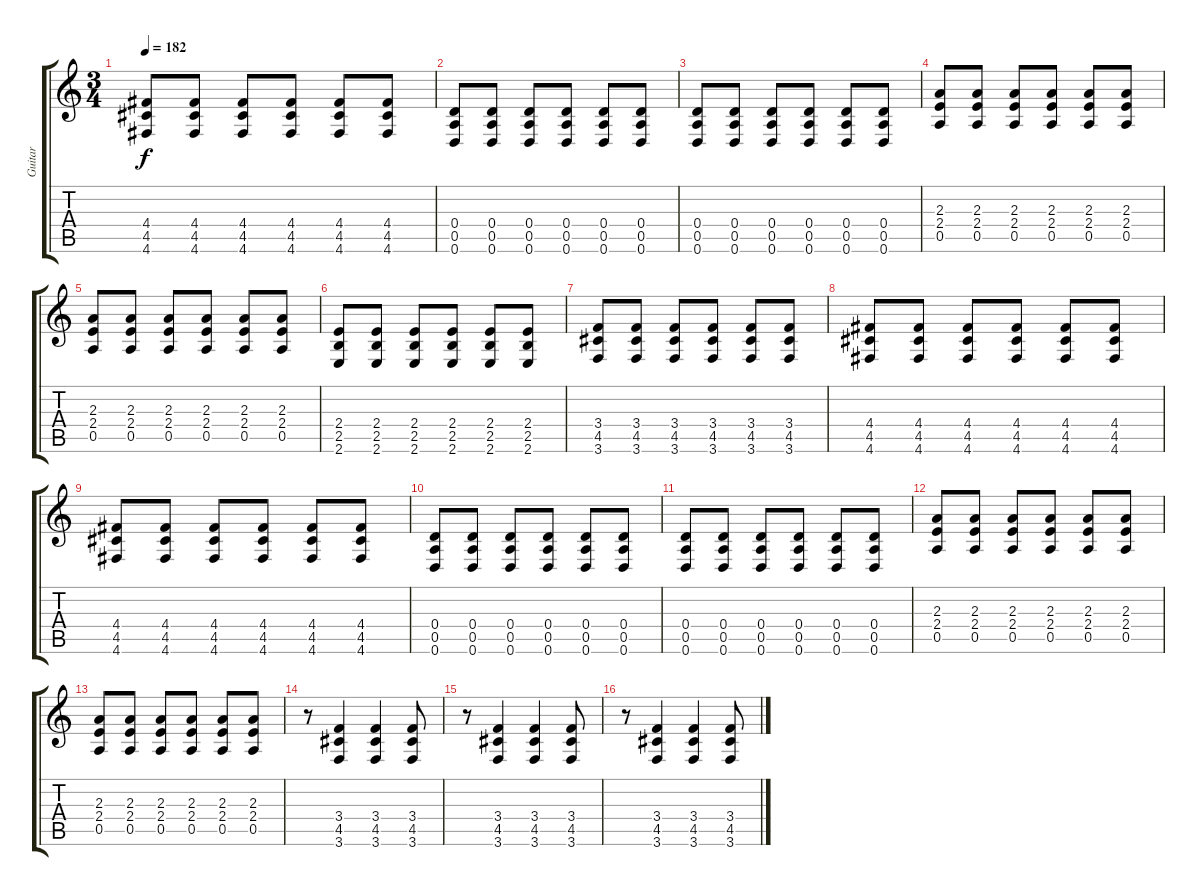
\track ("Guitar" "Guitar") {instrument distortionguitar}
\staff {score tabs}
\tuning (E4 B3 G3 D3 A2 D2) {hide}
\ts (3 4)
\tempo 182
\clef g2
\ks c
(4.4 4.5 4.6).8{dy f} (4.4 4.5 4.6).8 (4.4 4.5 4.6).8 (4.4 4.5 4.6).8 (4.4 4.5 4.6).8 (4.4 4.5 4.6).8 |
(0.4 0.5 0.6).8 (0.4 0.5 0.6).8 (0.4 0.5 0.6).8 (0.4 0.5 0.6).8 (0.4 0.5 0.6).8 (0.4 0.5 0.6).8 |
(0.4 0.5 0.6).8 (0.4 0.5 0.6).8 (0.4 0.5 0.6).8 (0.4 0.5 0.6).8 (0.4 0.5 0.6).8 (0.4 0.5 0.6).8 |
(2.3 2.4 0.5).8 (2.3 2.4 0.5).8 (2.3 2.4 0.5).8 (2.3 2.4 0.5).8 (2.3 2.4 0.5).8 (2.3 2.4 0.5).8 |
(2.3 2.4 0.5).8 (2.3 2.4 0.5).8 (2.3 2.4 0.5).8 (2.3 2.4 0.5).8 (2.3 2.4 0.5).8 (2.3 2.4 0.5).8 |
(2.4 2.5 2.6).8 (2.4 2.5 2.6).8 (2.4 2.5 2.6).8 (2.4 2.5 2.6).8 (2.4 2.5 2.6).8 (2.4 2.5 2.6).8 |
(3.4 4.5 3.6).8 (3.4 4.5 3.6).8 (3.4 4.5 3.6).8 (3.4 4.5 3.6).8 (3.4 4.5 3.6).8 (3.4 4.5 3.6).8 |
(4.4 4.5 4.6).8 (4.4 4.5 4.6).8 (4.4 4.5 4.6).8 (4.4 4.5 4.6).8 (4.4 4.5 4.6).8 (4.4 4.5 4.6).8 |
(4.4 4.5 4.6).8 (4.4 4.5 4.6).8 (4.4 4.5 4.6).8 (4.4 4.5 4.6).8 (4.4 4.5 4.6).8 (4.4 4.5 4.6).8 |
(0.4 0.5 0.6).8 (0.4 0.5 0.6).8 (0.4 0.5 0.6).8 (0.4 0.5 0.6).8 (0.4 0.5 0.6).8 (0.4 0.5 0.6).8 |
(0.4 0.5 0.6).8 (0.4 0.5 0.6).8 (0.4 0.5 0.6).8 (0.4 0.5 0.6).8 (0.4 0.5 0.6).8 (0.4 0.5 0.6).8 |
(2.3 2.4 0.5).8 (2.3 2.4 0.5).8 (2.3 2.4 0.5).8 (2.3 2.4 0.5).8 (2.3 2.4 0.5).8 (2.3 2.4 0.5).8 |
(2.3 2.4 0.5).8 (2.3 2.4 0.5).8 (2.3 2.4 0.5).8 (2.3 2.4 0.5).8 (2.3 2.4 0.5).8 (2.3 2.4 0.5).8 |
r.8 (3.4 4.5 3.6).4 (3.4 4.5 3.6).4 (3.4 4.5 3.6).8 |
r.8 (3.4 4.5 3.6).4 (3.4 4.5 3.6).4 (3.4 4.5 3.6).8 |
r.8 (3.4 4.5 3.6).4 (3.4 4.5 3.6).4 (3.4 4.5 3.6).8
